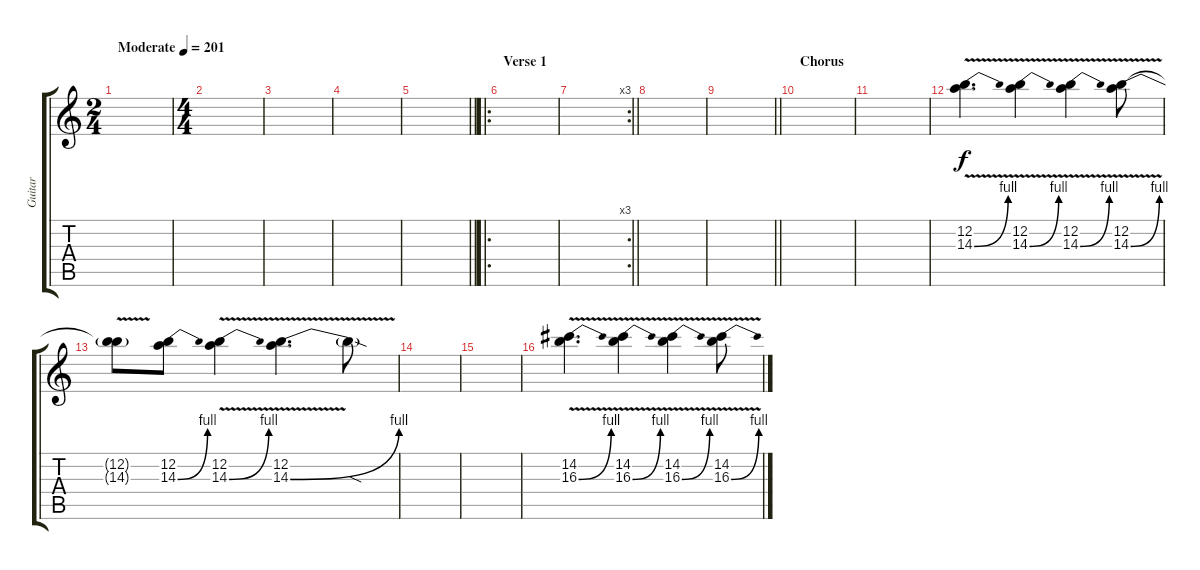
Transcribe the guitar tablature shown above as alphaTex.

\track ("Guitar" "Guitar") {instrument overdrivenguitar}
\staff {score tabs}
\tuning (E4 B3 G3 D3 A2 E2) {hide}
\ts (2 4)
\tempo (201 "Moderate")
\clef g2
\ks c
|
\ts (4 4)
|
|
|
\barLineRight lightlight
|
\ro
\section ("" "Verse 1")
|
\rc 3
\barLineRight lightlight
|
|
\barLineRight lightlight
|
\section ("" "Chorus")
|
|
(12.2 14.3{be (bend 0 0 60 4) v}).4{d} (12.2 14.3{be (bend 0 0 60 4) v}).4 (12.2 14.3{be (bend 0 0 60 4) v}).4 (12.2 14.3{be (bend 0 0 60 4) v}).8 |
(12.2{t} 14.3{t}).8 (12.2 14.3{be (bend 0 0 60 4)}).8 (12.2 14.3{be (bend 0 0 60 4) v}).4 (12.2 14.3{be (bend 0 0 60 4) v}).4{d} 14.3{sod t}.8 |
|
|
(14.2 16.3{be (bend 0 0 60 4) v}).4{d} (14.2 16.3{be (bend 0 0 60 4) v}).4 (14.2 16.3{be (bend 0 0 60 4) v}).4 (14.2 16.3{be (bend 0 0 60 4) v}).8
